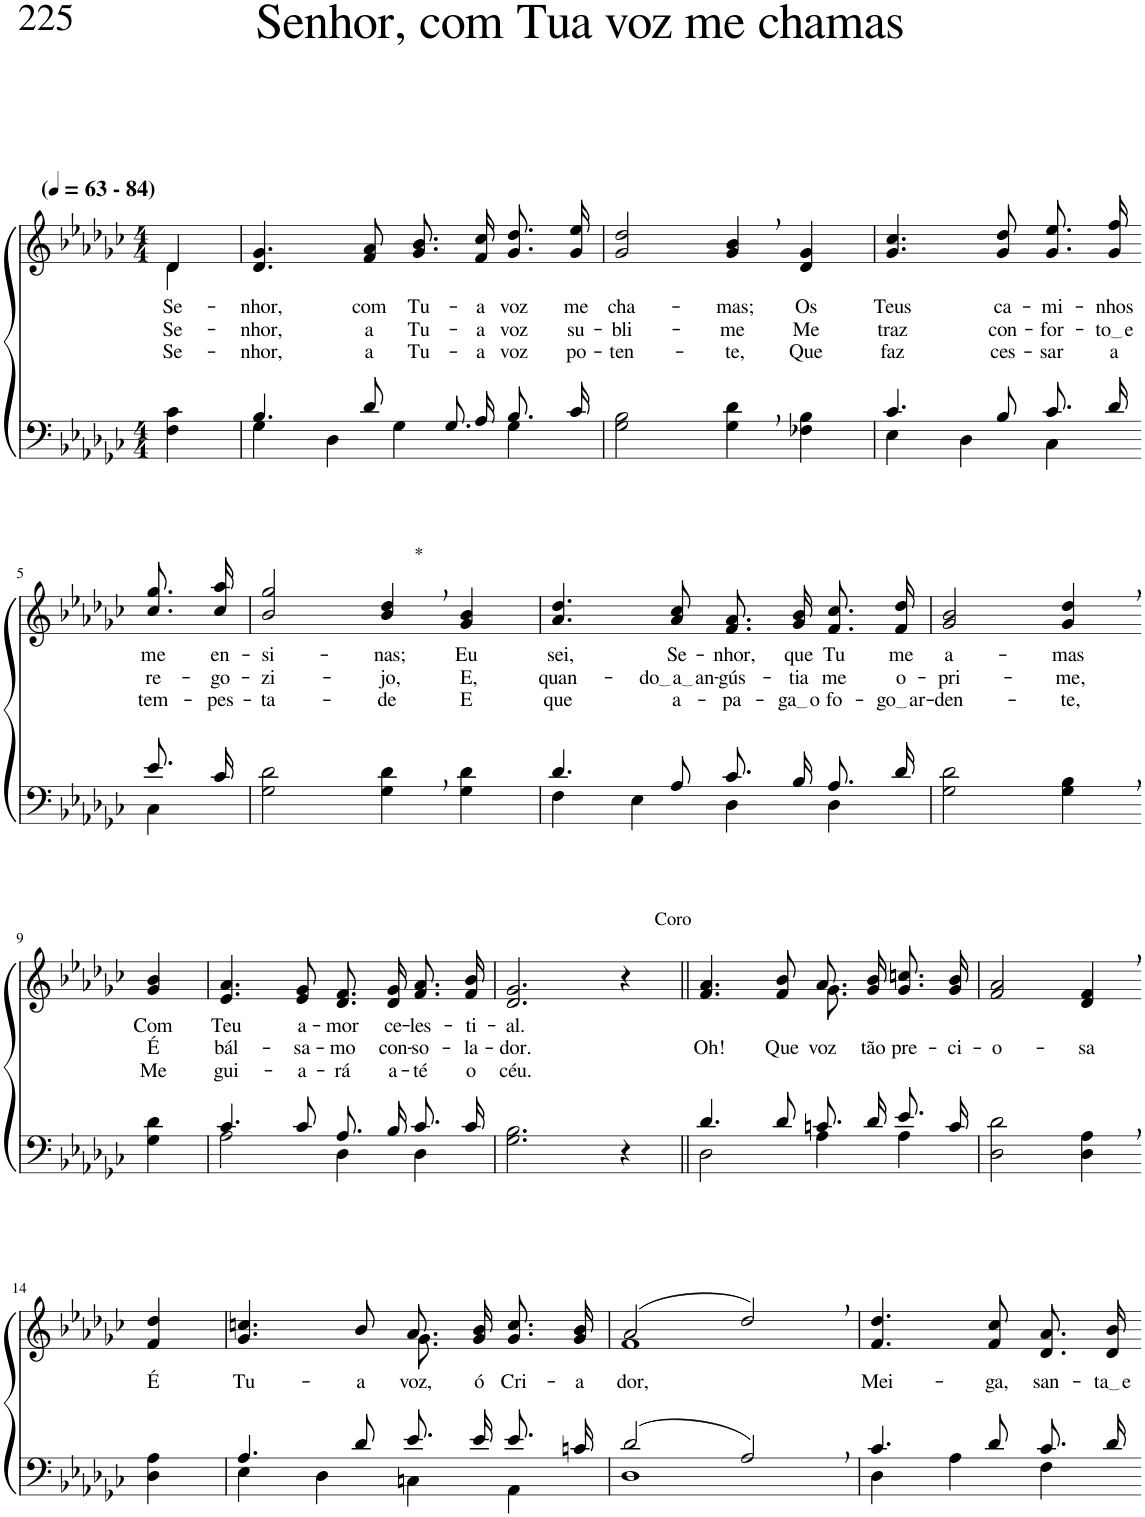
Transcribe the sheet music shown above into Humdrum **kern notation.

**kern	**kern	**text	**text	**text
*part2	*part1	*part1	*part1	*part1
*staff2	*staff1	*staff1	*staff1	*staff1
*I"Parte III e IV	*I"Parte I e II	*	*	*
*clefF4	*clefG2	*	*	*
*Trd2c3	*Trd2c3	*	*	*
*k[b-e-a-d-g-c-]	*k[b-e-a-d-g-c-]	*	*	*
*M4/4	*M4/4	*	*	*
*MM63	*MM63	*	*	*
=1	=1	=1	=1	=1
!	!LO:TX:a:B:t=(	!	!	!
!	!LO:TX:a:B:t=- 84)	!	!	!
!	!	!LO:LY:b	!LO:LY:b	!LO:LY:b
*	*^	*	*	*
4F\ 4c-\	4d-\	4d-/	Se-	Se-	Se-
=2	=2	=2	=2	=2	=2
*^	*	*	*	*	*
!	!	!	!	!LO:LY:b	!LO:LY:b	!LO:LY:b
*	*	*v	*v	*	*	*
4.B-/	4G-\	4.d-/ 4.g-/	-nhor,	-nhor,	-nhor,
.	4D-\	.	.	.	.
!	!	!	!LO:LY:b	!LO:LY:b	!LO:LY:b
8d-/	.	8f/ 8a-/	com	a	a
!	!	!	!LO:LY:b	!LO:LY:b	!LO:LY:b
8.G-/L	4G-\	8.g-/ 8.b-/L	Tu-	Tu-	Tu-
!	!	!	!LO:LY:b	!LO:LY:b	!LO:LY:b
16A-/Jk	.	16f/ 16cc-/Jk	-a	-a	-a
!	!	!	!LO:LY:b	!LO:LY:b	!LO:LY:b
8.B-/L	4G-\	8.g-\ 8.dd-\L	voz	voz	voz
!	!	!	!LO:LY:b	!LO:LY:b	!LO:LY:b
16c-/Jk	.	16g-\ 16ee-\Jk	me	su-	po-
*v	*v	*	*	*	*
=3	=3	=3	=3	=3
!	!	!LO:LY:b	!LO:LY:b	!LO:LY:b
2G-\ 2B-\	2g-/ 2dd-/	cha-	-bli-	-ten-
!	!	!LO:LY:b	!LO:LY:b	!LO:LY:b
4G-\, 4d-\,	4g-/, 4b-/,	-mas;	-me	-te,
!	!	!LO:LY:b	!LO:LY:b	!LO:LY:b
4F-X\ 4B-\	4d-/ 4g-/	Os	Me	Que
=4	=4	=4	=4	=4
*^	*	*	*	*
!	!	!	!LO:LY:b	!LO:LY:b	!LO:LY:b
4.c-/	4E-\	4.g-/ 4.cc-/	Teus	traz	faz
.	4D-\	.	.	.	.
!	!	!	!LO:LY:b	!LO:LY:b	!LO:LY:b
8B-/	.	8g-/ 8dd-/	ca-	con-	ces-
!	!	!	!LO:LY:b	!LO:LY:b	!LO:LY:b
8.c-/L	4C-\	8.g-\ 8.ee-\L	-mi-	-for-	-sar
!	!	!	!LO:LY:b	!LO:LY:b	!LO:LY:b
16d-/Jk	.	16g-\ 16ff\Jk	-nhos	to e	a
!!LO:LB:g=z
=5-	=5-	=5-	=5-	=5-	=5-
!	!	!	!LO:LY:b	!LO:LY:b	!LO:LY:b
8.e-/L	4C-\	8.cc-\ 8.gg-\L	me	re-	tem-
!	!	!	!LO:LY:b	!LO:LY:b	!LO:LY:b
16c-/Jk	.	16cc-\ 16aa-\Jk	en-	-go-	-pes-
*v	*v	*	*	*	*
=6	=6	=6	=6	=6
!	!	!LO:LY:b	!LO:LY:b	!LO:LY:b
2G-\ 2d-\	2b-/ 2gg-/	-si-	-zi-	-ta-
!	!LO:TX:a:t=*	!	!	!
!	!	!LO:LY:b	!LO:LY:b	!LO:LY:b
4G-\, 4d-\,	4b-/, 4dd-/,	-nas;	-jo,	-de
!	!	!LO:LY:b	!LO:LY:b	!LO:LY:b
4G-\ 4d-\	4g-/ 4b-/	Eu	E,	E
=7	=7	=7	=7	=7
*^	*	*	*	*
!	!	!	!LO:LY:b	!LO:LY:b	!LO:LY:b
4.d-/	4F\	4.a-/ 4.dd-/	sei,	quan-	que
.	4E-\	.	.	.	.
!	!	!	!LO:LY:b	!LO:LY:b	!LO:LY:b
8A-/	.	8a-/ 8cc-/	Se-	do a an	a-
!	!	!	!LO:LY:b	!LO:LY:b	!LO:LY:b
8.c-/L	4D-\	8.f/ 8.a-/L	-nhor,	-gús-	-pa-
!	!	!	!LO:LY:b	!LO:LY:b	!LO:LY:b
16B-/Jk	.	16g-/ 16b-/Jk	que	-tia	ga o
!	!	!	!LO:LY:b	!LO:LY:b	!LO:LY:b
8.A-/L	4D-\	8.f/ 8.cc-/L	Tu	me	fo-
!	!	!	!LO:LY:b	!LO:LY:b	!LO:LY:b
16d-/Jk	.	16f/ 16dd-/Jk	me	o-	go ar
*v	*v	*	*	*	*
=8	=8	=8	=8	=8
!	!	!LO:LY:b	!LO:LY:b	!LO:LY:b
2G-\ 2d-\	2g-/ 2b-/	a-	-pri-	-den-
!	!	!LO:LY:b	!LO:LY:b	!LO:LY:b
4G-\, 4B-\,	4g-/, 4dd-/,	-mas	-me,	-te,
!!LO:LB:g=z
=9-	=9-	=9-	=9-	=9-
!	!	!LO:LY:b	!LO:LY:b	!LO:LY:b
4G-\ 4d-\	4g-/ 4b-/	Com	É	Me
=10	=10	=10	=10	=10
*^	*	*	*	*
!	!	!	!LO:LY:b	!LO:LY:b	!LO:LY:b
4.c-/	2A-\	4.e-/ 4.a-/	Teu	bál-	gui-
!	!	!	!LO:LY:b	!LO:LY:b	!LO:LY:b
8c-/	.	8e-/ 8g-/	a-	-sa-	-a-
!	!	!	!LO:LY:b	!LO:LY:b	!LO:LY:b
8.A-/L	4D-\	8.d-/ 8.f/L	-mor	-mo	-rá
!	!	!	!LO:LY:b	!LO:LY:b	!LO:LY:b
16B-/Jk	.	16d-/ 16g-/Jk	ce-	con-	a-
!	!	!	!LO:LY:b	!LO:LY:b	!LO:LY:b
8.c-/L	4D-\	8.f/ 8.a-/L	-les-	-so-	-té
!	!	!	!LO:LY:b	!LO:LY:b	!LO:LY:b
16c-/Jk	.	16f/ 16b-/Jk	-ti-	-la-	o
*v	*v	*	*	*	*
=11	=11	=11	=11	=11
!	!	!LO:LY:b	!LO:LY:b	!LO:LY:b
2.G-\ 2.B-\	2.d-/ 2.g-/	-al.	-dor.	céu.
!	!LO:TX:a:t=Coro	!	!	!
4r	4r	.	.	.
=12||	=12||	=12||	=12||	=12||
*^	*	*	*	*
!	!	!	!	!LO:LY:b	!
*	*	*^	*	*	*
4.d-/	2D-\	4.f/ 4.a-/	2ryy	.	Oh!	.
!	!	!	!	!	!LO:LY:b	!
8d-/	.	8f/ 8b-/	.	.	Que	.
!	!	!	!	!	!LO:LY:b	!
8.cn/L	4A-\	8.a-/L	8.g-\	.	voz	.
!	!	!	!	!	!LO:LY:b	!
16d-/Jk	.	16g-/ 16b-/Jk	4ryy	.	tão	.
!	!	!	!	!	!LO:LY:b	!
8.e-/L	4A-\	8.g-/ 8.ccn/L	.	.	pre-	.
!	!	!	!	!	!LO:LY:b	!
16c/Jk	.	16g-/ 16b-/Jk	16ryy	.	-ci-	.
*v	*v	*	*	*	*	*
=13	=13	=13	=13	=13	=13
!	!	!	!	!LO:LY:b	!
*	*v	*v	*	*	*
2D-\ 2d-\	2f/ 2a-/	.	-o-	.
!	!	!	!LO:LY:b	!
4D-\, 4A-\,	4d-/, 4f/,	.	-sa	.
!!LO:LB:g=z
=14-	=14-	=14-	=14-	=14-
!	!	!LO:LY:b	!	!
4D-\ 4A-\	4f/ 4dd-/	É	.	.
=15	=15	=15	=15	=15
*^	*	*	*	*
!	!	!	!LO:LY:b	!	!
*	*	*^	*	*	*
4.A-/	4E-\	4.g-/ 4.ccn/	2ryy	Tu-	.	.
.	4D-\	.	.	.	.	.
!	!	!	!	!LO:LY:b	!	!
8d-/	.	8b-/	.	-a	.	.
!	!	!	!	!LO:LY:b	!	!
8.e-/L	4Cn\	8.a-/L	8.g-\	voz,	.	.
!	!	!	!	!LO:LY:b	!	!
16e-/Jk	.	16g-/ 16b-/Jk	4ryy	ó	.	.
!	!	!	!	!LO:LY:b	!	!
8.e-/L	4AA-\	8.g-/ 8.cc/L	.	Cri-	.	.
!	!	!	!	!LO:LY:b	!	!
16cn/Jk	.	16g-/ 16b-/Jk	16ryy	-a-	.	.
=16	=16	=16	=16	=16	=16	=16
!	!	!	!	!LO:LY:b	!	!
(2d-/	1D-	(2a-/	1f	-dor,	.	.
2A-,/)	.	2dd-,/)	.	.	.	.
*	*	*v	*v	*	*	*
=17	=17	=17	=17	=17	=17
!	!	!	!LO:LY:b	!	!
4.c-/	4D-\	4.f/ 4.dd-/	Mei-	.	.
.	4A-\	.	.	.	.
!	!	!	!LO:LY:b	!	!
8d-/	.	8f/ 8cc-/	-ga,	.	.
!	!	!	!LO:LY:b	!	!
8.c-/L	4F\	8.d-/ 8.a-/L	san-	.	.
!	!	!	!LO:LY:b	!	!
16d-/Jk	.	16d-/ 16b-/Jk	ta e	.	.
*v	*v	*	*	*	*
=-	=-	=-	=-	=-
*-	*-	*-	*-	*-
